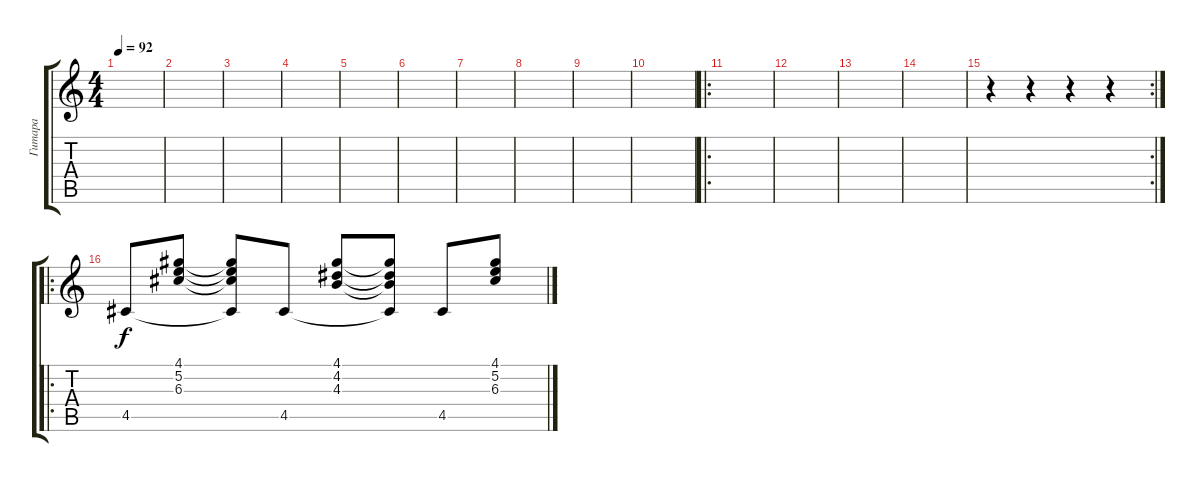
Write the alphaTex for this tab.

\track ("Гитара" "Гитара") {instrument acousticguitarnylon}
\staff {score tabs}
\tuning (E4 B3 G3 D3 A2 E2) {hide}
\ts (4 4)
\tempo 92
\clef g2
\ks c
|
|
|
|
|
|
|
|
|
|
\ro
|
|
|
|
\rc 2
r.4 r.4 r.4 r.4 |
\ro
4.5.8 (4.1 5.2 6.3).8 (4.1{t} 5.2{t} 6.3{t} 4.5{t}).8 4.5.8 (4.1 4.2 4.3).8 (4.1{t} 4.2{t} 4.3{t} 4.5{t}).8 4.5.8 (4.1 5.2 6.3).8
